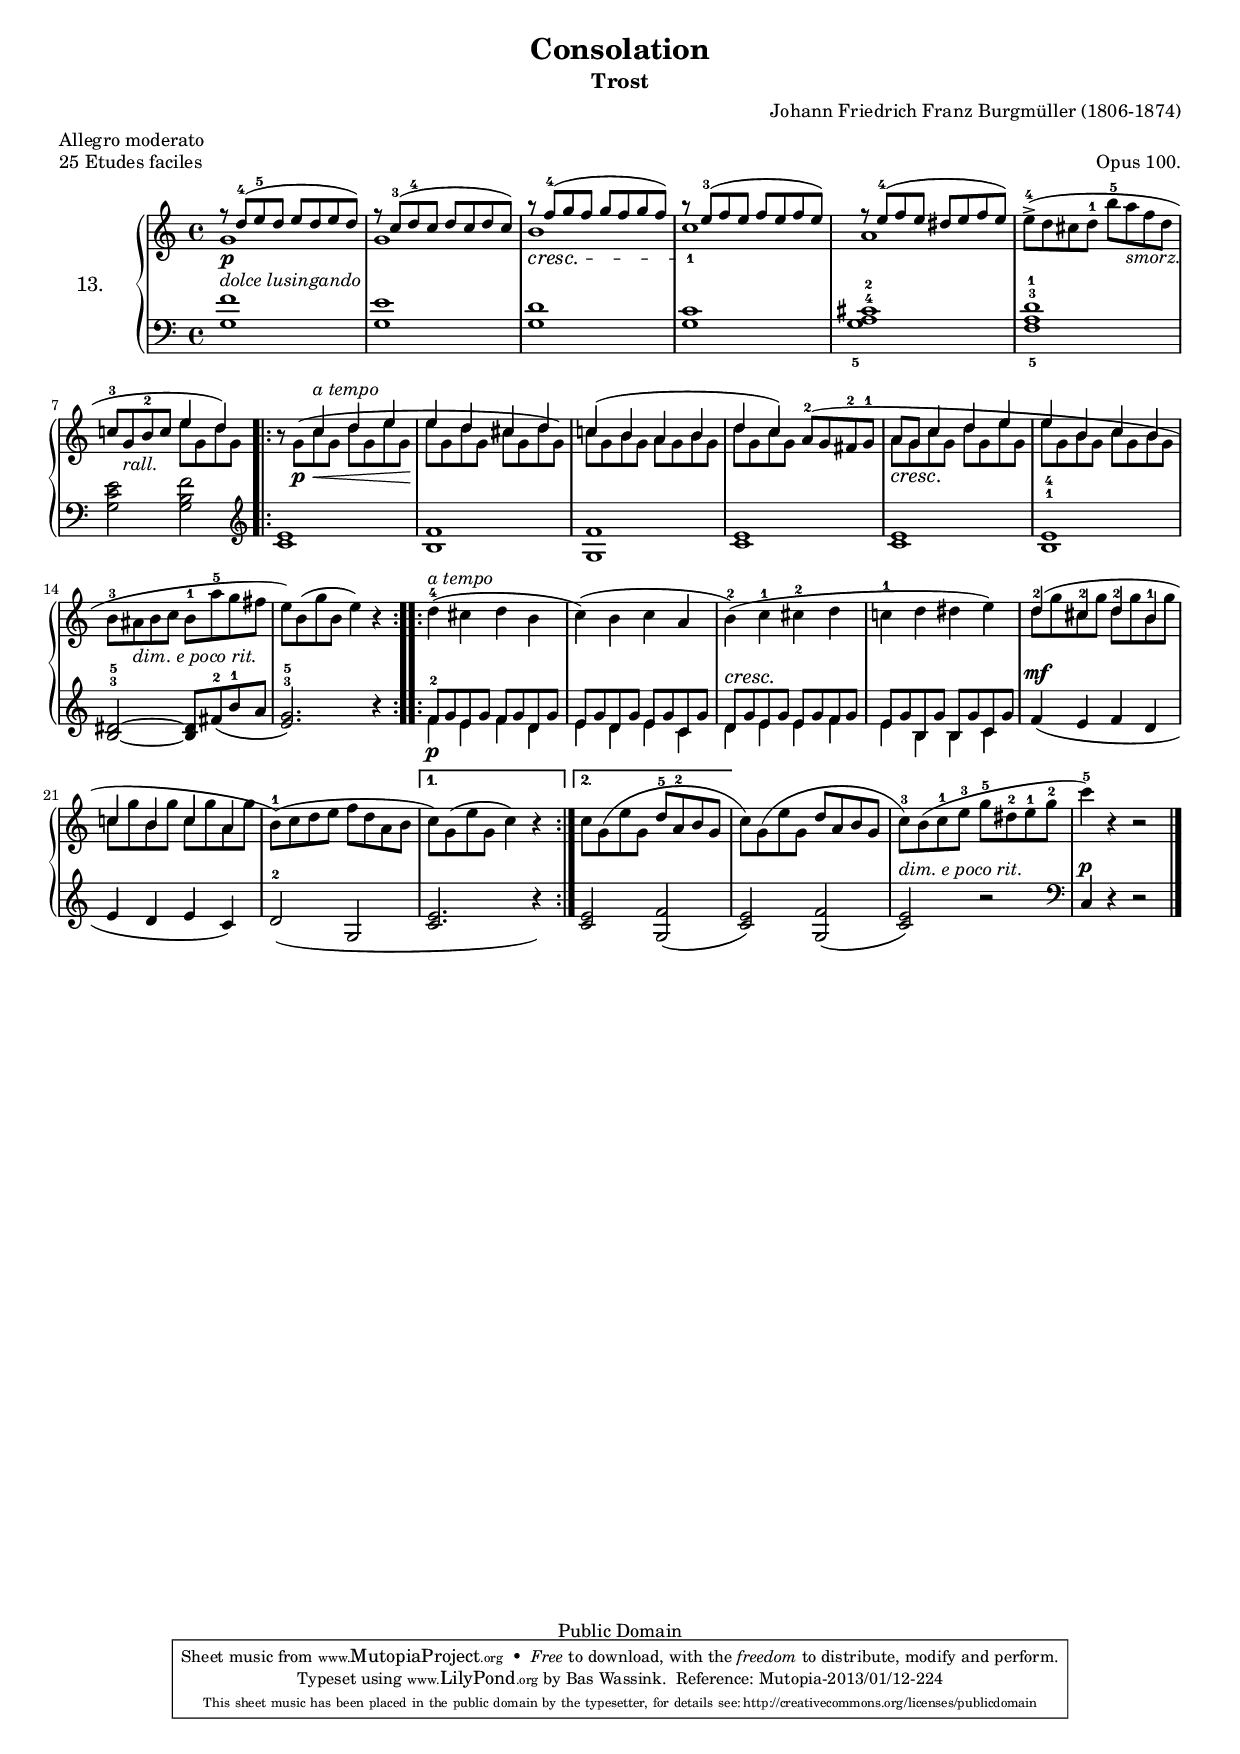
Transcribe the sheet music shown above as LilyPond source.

\version "2.16.0"
#(set-global-staff-size 16)
\include "nederlands.ly"
\header {
  title             = "Consolation"
  subtitle          = "Trost"
  composer          = "Johann Friedrich Franz Burgmüller (1806-1874)"
  opus              = "Opus 100."
  piece             = "25 Etudes faciles"
  meter             = "Allegro moderato"
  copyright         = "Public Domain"
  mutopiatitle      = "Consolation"
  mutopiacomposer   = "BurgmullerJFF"
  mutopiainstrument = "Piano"
  date              = "19th Century"
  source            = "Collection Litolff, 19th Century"
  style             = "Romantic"
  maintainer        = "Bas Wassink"
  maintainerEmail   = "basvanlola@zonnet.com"

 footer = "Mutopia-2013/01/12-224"
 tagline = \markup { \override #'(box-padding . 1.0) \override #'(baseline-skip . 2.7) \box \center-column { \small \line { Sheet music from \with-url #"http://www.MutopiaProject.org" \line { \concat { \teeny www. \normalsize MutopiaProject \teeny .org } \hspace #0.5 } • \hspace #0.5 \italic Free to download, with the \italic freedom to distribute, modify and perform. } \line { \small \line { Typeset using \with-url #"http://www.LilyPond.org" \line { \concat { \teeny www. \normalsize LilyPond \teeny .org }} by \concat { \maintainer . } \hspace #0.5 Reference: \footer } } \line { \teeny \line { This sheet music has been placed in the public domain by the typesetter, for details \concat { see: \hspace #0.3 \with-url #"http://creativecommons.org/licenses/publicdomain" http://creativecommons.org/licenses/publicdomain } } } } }
}

Global =  {\key c\major \time 4/4}
staffUp = \change Staff = "up"
staffDown = \change Staff = "down"
Treble = \clef treble
Bass = \clef bass

dimrit = \markup{\italic "dim. e poco rit."}
atempo = \markup{\italic "a tempo"}

VoiceI =  \relative c'' {
  \stemUp \slurUp r8 d-4 ( e-5 d e d e  d)
  r c-3 ( d-4 c d c d  c)
  r f-4 ( g f g f g  f)
  r e-3 ( f e f e f  e)

  r e-4 ( f e dis e f  e)
  \stemNeutral e-4-> (
  d cis d-1 b'-5 a_ \markup{\italic "smorz."} f d
  c!-3 g_ \markup{\italic "rall."} b-2 c \stemUp e4  d)

  \repeat volta 2 {

  r8 s c4^\atempo d e
  e d cis d
  c! ( b a b
  d  c) s2

  a8 g c4 d e
  e b c b
  s1
  s
  }

  \repeat volta 2 {

  \stemNeutral d4-4^\atempo ( cis d b
   c) ( b c a
   b)-2 ( c-1 cis-2 d
  c!-1 d dis  e)

  \stemUp d4-2 ( cis-2 d-2 b-1
  c! b c a
  \stemNeutral b8)-1 ( c d e f d a b
  }

  \alternative {
    { c8) g ( e' g,  c4) r}
    {c8 g ( e' g, d'-5 a-2 b g}
  }

   c) g ( e' g, d' a b g
   c)-3 b ( c-1 e-3 g-5 dis-2 e-1 g-2
  c4)-5 r r2
  \bar "|."
  }

VoiceII =  \relative c'' {
  \stemDown g1_\p_ \markup{\italic "dolce lusingando"}
  g
  b_\cresc
  c_1\!

  a
  s
  s2 e'8 g, d' g,

  \slurUp s8 g_\p\< ( c g d' g, e' g,\!
  e' g, d' g, cis g d'  g,)
  c g b g a g b g
  d' g, c g \stemNeutral a8-2 ( g fis-2 g-1

  \stemDown a_\cresc g\! c g d' g, e' g,
  e' g, b g c g b g
  \stemNeutral b-3 ais_\dimrit b c b-1 a'-5 g fis
   e) b ( g' b,  e4) r

  \staffDown \stemUp f,8-2_\p g e g f g d g
  e g d g e g c, g'
  d^\cresc g\! e g e g f g
  e g b, g' b, g' c, g'

  \staffUp \stemDown d' g cis, g' d g b, g'
  c, g' b, g' c, g' a, g'
  s1

    s
    s

  s
  s
  s
  }

VoiceIII =  \relative c' {
  \stemNeutral \slurNeutral <g f'>1
  <g e'>
  <g d'>
  <g c>

  <g-5 a-4 cis-2>
  <f-5 a-3 d-1>
  <g c e>2 <g b f'>

  \Treble <c e>1
  <b f'>
  <g f'>
  <c e>

  <c e>
  <b e>-1-4
  \tieNeutral <b dis>2-3-5 ~ <b dis>8 fis'-2 ( b-1 a
  <e g>2.)-3-5 r4

  \stemDown f4 e f d
  e d e c
  d e e f
  e b b c

  \stemNeutral f^\mf ( e f d
  e d e  c)
  d2-2 ( g,

    <c e>2. r4)
    <c e>2 <g  f'>(

  <c e>) <g  f'>(
  <c e >)^\dimrit r
  \Bass c,4^\p r r2
  }

\score { {
\context PianoStaff <<
  \set PianoStaff.midiInstrument = "acoustic grand"
  \set PianoStaff.instrumentName = \markup{\large "13."}
  \context Staff = "up" <<
    \Global \clef treble
    \context Voice=VcI \VoiceI
    \context Voice=VcII \VoiceII
  >>
  \context Staff = "down" <<
    \Global \clef bass
    \context Voice=VcIII \VoiceIII
  >>
>>
}
\layout {}

  \midi {
    \tempo 4 = 152
    }


}

